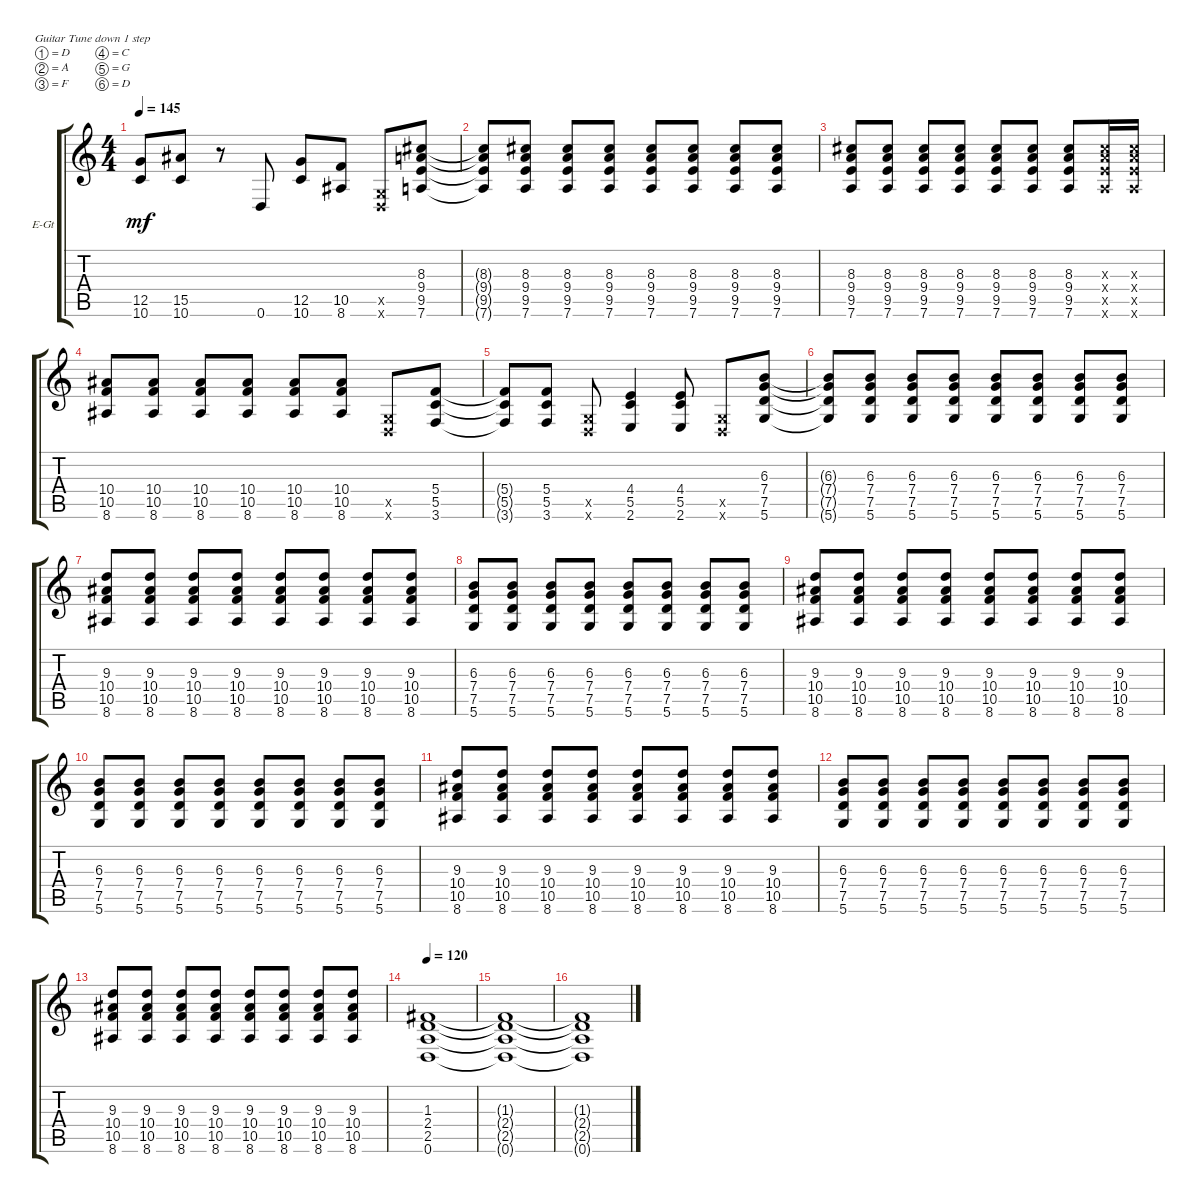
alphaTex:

\bracketExtendMode groupsimilarinstruments
\firstSystemTrackNameOrientation horizontal
\otherSystemsTrackNameOrientation horizontal
\track ("Adam - Lead" "E-Gt") {instrument distortionguitar}
\staff {score tabs}
\tuning (D4 A3 F3 C3 G2 D2)
\ts (4 4)
\tempo 145
\clef g2
\ks c
(10.6 12.5).8{dy mf} (10.6 15.5).8 r.8 0.6.8 (10.6 12.5).8 (8.6 10.5).8 (0.6{x} 0.5{x}).8 (7.6 9.5 9.4 8.3).8 |
(7.6{t} 9.5{t} 9.4{t} 8.3{t}).8 (7.6 9.5 9.4 8.3).8 (7.6 9.5 9.4 8.3).8 (7.6 9.5 9.4 8.3).8 (7.6 9.5 9.4 8.3).8 (7.6 9.5 9.4 8.3).8 (7.6 9.5 9.4 8.3).8 (7.6 9.5 9.4 8.3).8 |
(7.6 9.5 9.4 8.3).8 (7.6 9.5 9.4 8.3).8 (7.6 9.5 9.4 8.3).8 (7.6 9.5 9.4 8.3).8 (7.6 9.5 9.4 8.3).8 (7.6 9.5 9.4 8.3).8 (7.6 9.5 9.4 8.3).8 (7.6{x} 9.5{x} 9.4{x} 8.3{x}).16 (7.6{x} 9.5{x} 9.4{x} 8.3{x}).16 |
(8.6 10.5 10.4).8 (8.6 10.5 10.4).8 (8.6 10.5 10.4).8 (8.6 10.5 10.4).8 (8.6 10.5 10.4).8 (8.6 10.5 10.4).8 (0.6{x} 0.5{x}).8 (3.6 5.5 5.4).8 |
(3.6{t} 5.5{t} 5.4{t}).8 (3.6 5.5 5.4).8 (0.6{x} 0.5{x}).8 (2.6 5.5 4.4).4 (2.6 5.5 4.4).8 (0.6{x} 0.5{x}).8 (5.6 7.5 7.4 6.3).8 |
(5.6{t} 7.5{t} 7.4{t} 6.3{t}).8 (5.6 7.5 7.4 6.3).8 (5.6 7.5 7.4 6.3).8 (5.6 7.5 7.4 6.3).8 (5.6 7.5 7.4 6.3).8 (5.6 7.5 7.4 6.3).8 (5.6 7.5 7.4 6.3).8 (5.6 7.5 7.4 6.3).8 |
(8.6 10.5 10.4 9.3).8 (8.6 10.5 10.4 9.3).8 (8.6 10.5 10.4 9.3).8 (8.6 10.5 10.4 9.3).8 (8.6 10.5 10.4 9.3).8 (8.6 10.5 10.4 9.3).8 (8.6 10.5 10.4 9.3).8 (8.6 10.5 10.4 9.3).8 |
(5.6 7.5 7.4 6.3).8 (5.6 7.5 7.4 6.3).8 (5.6 7.5 7.4 6.3).8 (5.6 7.5 7.4 6.3).8 (5.6 7.5 7.4 6.3).8 (5.6 7.5 7.4 6.3).8 (5.6 7.5 7.4 6.3).8 (5.6 7.5 7.4 6.3).8 |
(8.6 10.5 10.4 9.3).8 (8.6 10.5 10.4 9.3).8 (8.6 10.5 10.4 9.3).8 (8.6 10.5 10.4 9.3).8 (8.6 10.5 10.4 9.3).8 (8.6 10.5 10.4 9.3).8 (8.6 10.5 10.4 9.3).8 (8.6 10.5 10.4 9.3).8 |
(5.6 7.5 7.4 6.3).8 (5.6 7.5 7.4 6.3).8 (5.6 7.5 7.4 6.3).8 (5.6 7.5 7.4 6.3).8 (5.6 7.5 7.4 6.3).8 (5.6 7.5 7.4 6.3).8 (5.6 7.5 7.4 6.3).8 (5.6 7.5 7.4 6.3).8 |
(8.6 10.5 10.4 9.3).8 (8.6 10.5 10.4 9.3).8 (8.6 10.5 10.4 9.3).8 (8.6 10.5 10.4 9.3).8 (8.6 10.5 10.4 9.3).8 (8.6 10.5 10.4 9.3).8 (8.6 10.5 10.4 9.3).8 (8.6 10.5 10.4 9.3).8 |
(5.6 7.5 7.4 6.3).8 (5.6 7.5 7.4 6.3).8 (5.6 7.5 7.4 6.3).8 (5.6 7.5 7.4 6.3).8 (5.6 7.5 7.4 6.3).8 (5.6 7.5 7.4 6.3).8 (5.6 7.5 7.4 6.3).8 (5.6 7.5 7.4 6.3).8 |
(8.6 10.5 10.4 9.3).8 (8.6 10.5 10.4 9.3).8 (8.6 10.5 10.4 9.3).8 (8.6 10.5 10.4 9.3).8 (8.6 10.5 10.4 9.3).8 (8.6 10.5 10.4 9.3).8 (8.6 10.5 10.4 9.3).8 (8.6 10.5 10.4 9.3).8 |
\tempo 120
(0.6 2.5 2.4 1.3).1 |
(0.6{t} 2.5{t} 2.4{t} 1.3{t}).1 |
(1.3{t} 2.4{t} 2.5{t} 0.6{t}).1
